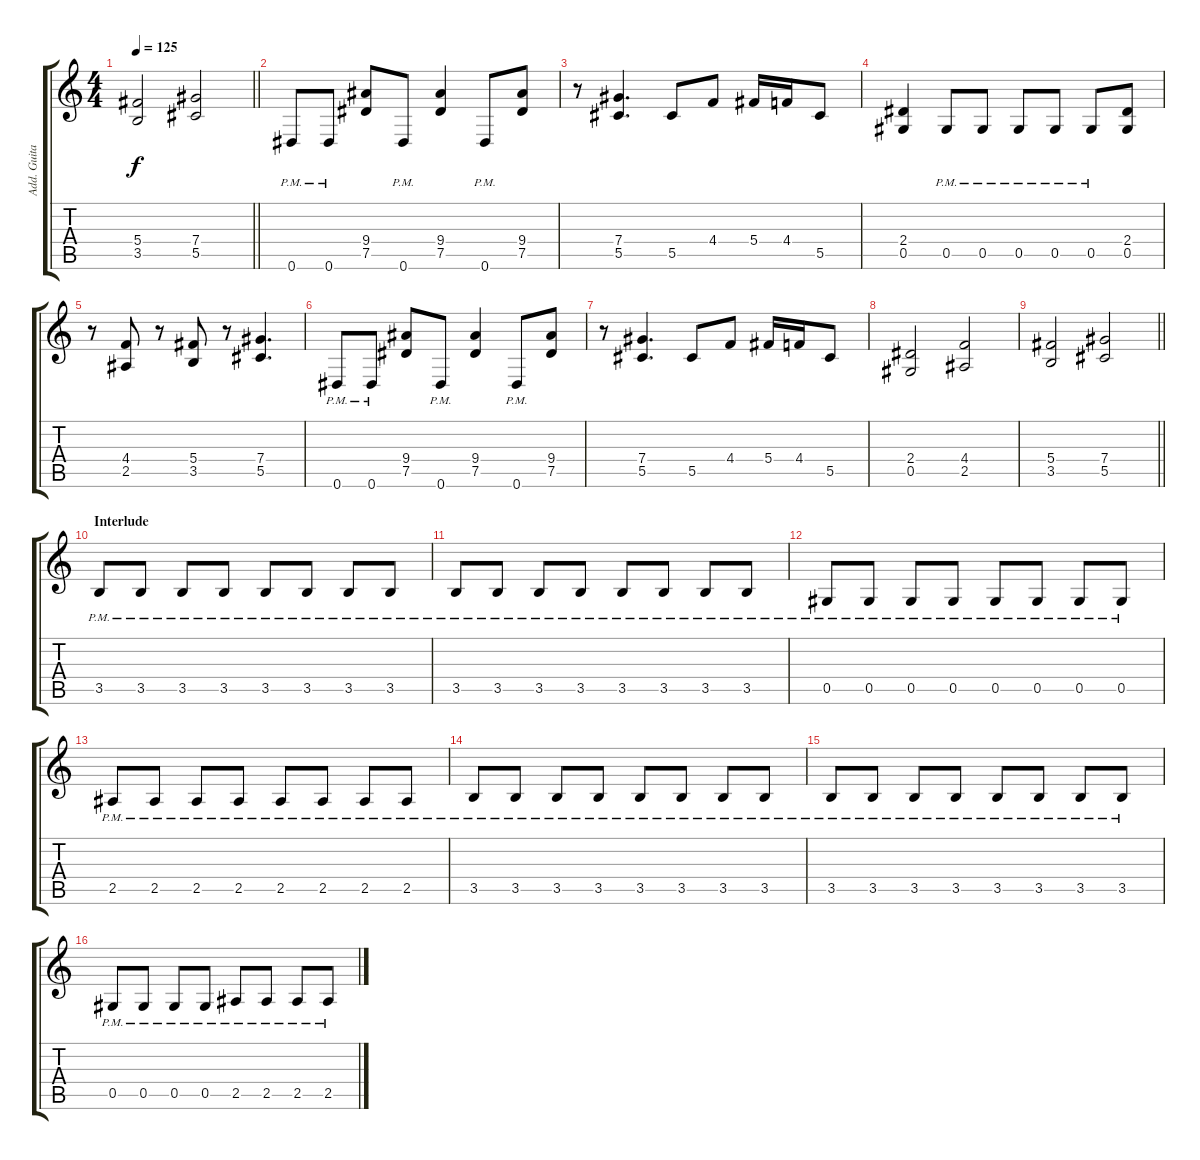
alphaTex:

\track ("Add. Guitar Overdub" "Add. Guita") {instrument distortionguitar}
\staff {score tabs}
\tuning (Eb4 Bb3 Gb3 Db3 Ab2 Eb2) {hide}
\ts (4 4)
\tempo 125
\clef g2
\barLineRight lightlight
\ks c
(5.4 3.5).2{dy f} (7.4 5.5).2 |
0.6{pm}.8 0.6{pm}.8 (9.4 7.5).8 0.6{pm}.8 (9.4 7.5).4 0.6{pm}.8 (9.4 7.5).8 |
r.8 (7.4 5.5).4{d} 5.5.8 4.4.8 5.4.16 4.4.16 5.5.8 |
(2.4 0.5).4 0.5{pm}.8 0.5{pm}.8 0.5{pm}.8 0.5{pm}.8 0.5{pm}.8 (2.4 0.5).8 |
r.8 (4.4 2.5).8 r.8 (5.4 3.5).8 r.8 (7.4 5.5).4{d} |
0.6{pm}.8 0.6{pm}.8 (9.4 7.5).8 0.6{pm}.8 (9.4 7.5).4 0.6{pm}.8 (9.4 7.5).8 |
r.8 (7.4 5.5).4{d} 5.5.8 4.4.8 5.4.16 4.4.16 5.5.8 |
(2.4 0.5).2 (4.4 2.5).2 |
\barLineRight lightlight
(5.4 3.5).2 (7.4 5.5).2 |
\section ("" "Interlude")
3.5{pm}.8 3.5{pm}.8 3.5{pm}.8 3.5{pm}.8 3.5{pm}.8 3.5{pm}.8 3.5{pm}.8 3.5{pm}.8 |
3.5{pm}.8 3.5{pm}.8 3.5{pm}.8 3.5{pm}.8 3.5{pm}.8 3.5{pm}.8 3.5{pm}.8 3.5{pm}.8 |
0.5{pm}.8 0.5{pm}.8 0.5{pm}.8 0.5{pm}.8 0.5{pm}.8 0.5{pm}.8 0.5{pm}.8 0.5{pm}.8 |
2.5{pm}.8 2.5{pm}.8 2.5{pm}.8 2.5{pm}.8 2.5{pm}.8 2.5{pm}.8 2.5{pm}.8 2.5{pm}.8 |
3.5{pm}.8 3.5{pm}.8 3.5{pm}.8 3.5{pm}.8 3.5{pm}.8 3.5{pm}.8 3.5{pm}.8 3.5{pm}.8 |
3.5{pm}.8 3.5{pm}.8 3.5{pm}.8 3.5{pm}.8 3.5{pm}.8 3.5{pm}.8 3.5{pm}.8 3.5{pm}.8 |
0.5{pm}.8 0.5{pm}.8 0.5{pm}.8 0.5{pm}.8 2.5{pm}.8 2.5{pm}.8 2.5{pm}.8 2.5{pm}.8
